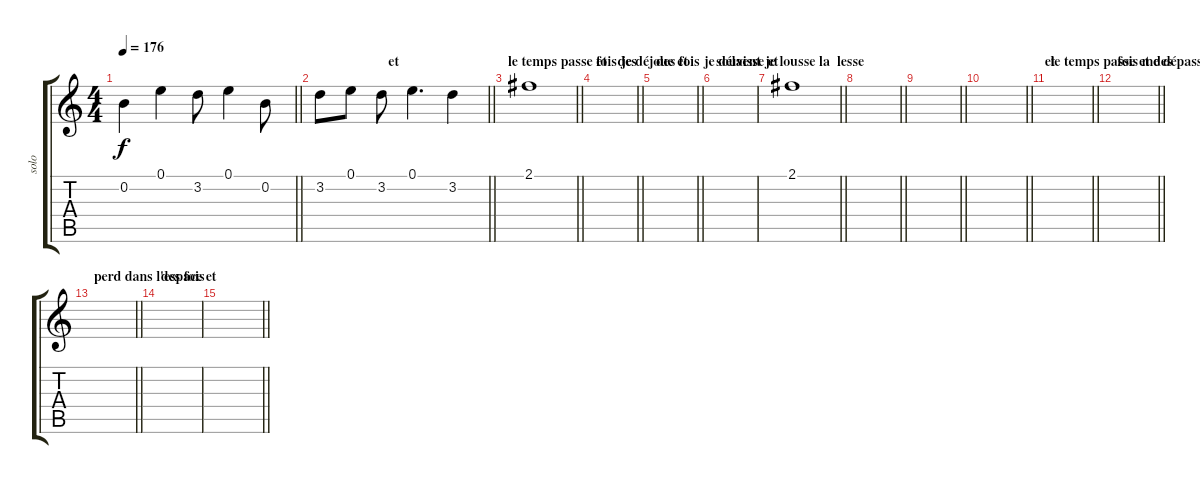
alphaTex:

\track ("solo" "solo") {instrument electricguitarjazz}
\staff {score tabs}
\tuning (E4 B3 G3 D3 A2 E2) {hide}
\ts (4 4)
\tempo 176
\clef g2
\barLineRight lightlight
\ks c
0.2.4{dy f} 0.1.4 3.2.8 0.1.4 0.2.8 |
\section ("" "                     et")
\barLineRight lightlight
3.2.8 0.1.8 3.2.8 0.1.4{d} 3.2.4 |
\section ("" "le temps passe et   des")
\barLineRight lightlight
2.1.1 |
\section ("" "fois je déjoue et ")
\barLineRight lightlight
|
\section ("" "des fois je délaisse et")
\barLineRight lightlight
|
\section ("" "souvent je lousse la  lesse")
|
\barLineRight lightlight
2.1.1 |
\barLineRight lightlight
|
\barLineRight lightlight
|
\section ("" "                 et")
\barLineRight lightlight
|
\section ("" "le temps passe et des")
\barLineRight lightlight
|
\section ("" "fois me dépasse et  me")
\barLineRight lightlight
|
\section ("" "perd dans l'espace et")
\barLineRight lightlight
|
\section ("" "des fois")
|
\barLineRight lightlight
